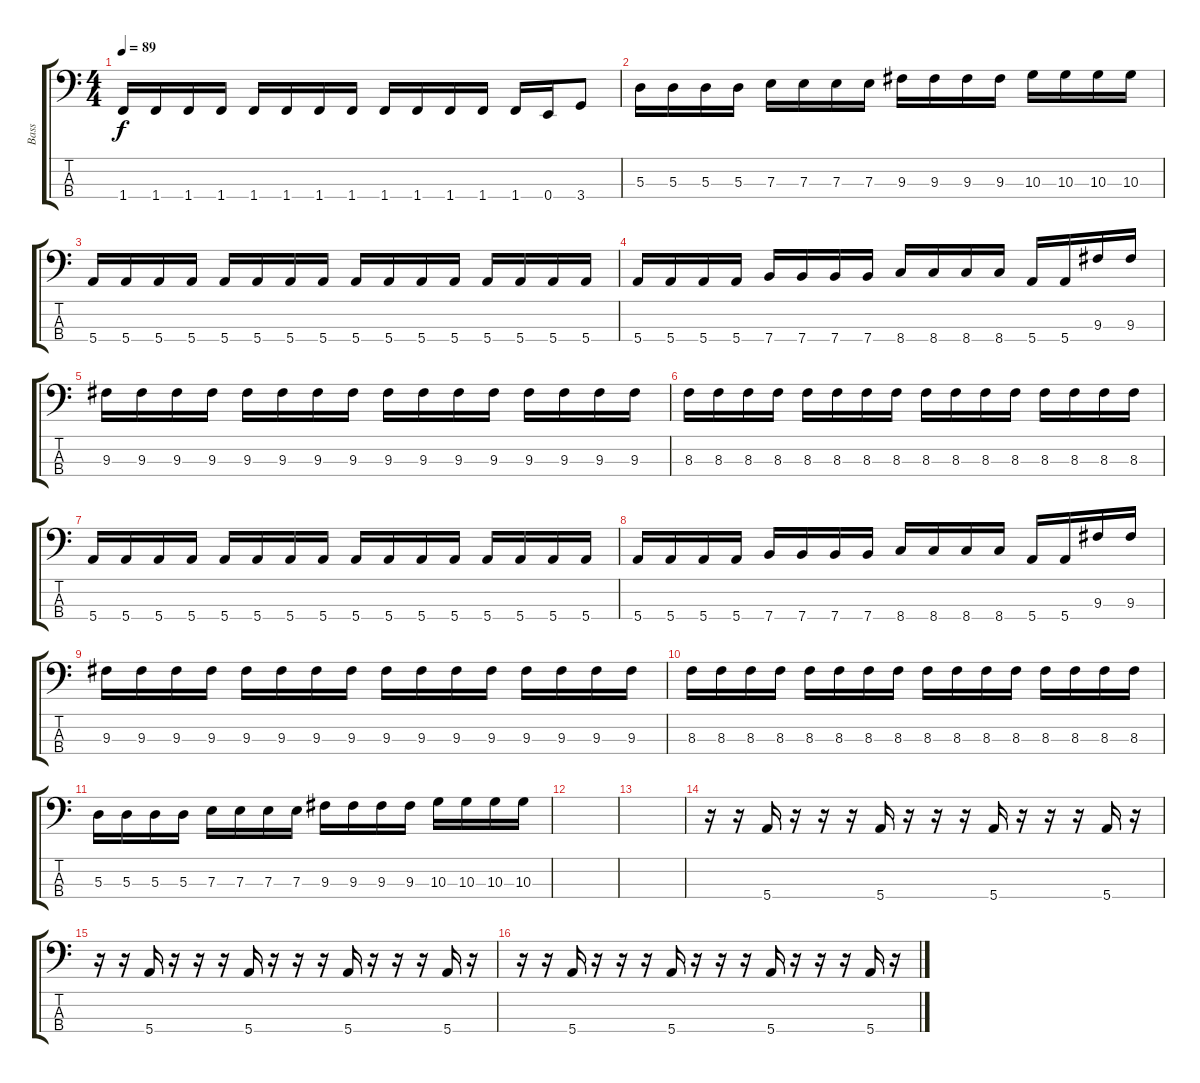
\track ("Bass" "Bass") {instrument electricbassfinger}
\staff {score tabs}
\tuning (G2 D2 A1 E1) {hide}
\ts (4 4)
\tempo 89
\clef f4
\ks c
1.4.16{dy f} 1.4.16 1.4.16 1.4.16 1.4.16 1.4.16 1.4.16 1.4.16 1.4.16 1.4.16 1.4.16 1.4.16 1.4.16 0.4.16 3.4.8 |
5.3.16 5.3.16 5.3.16 5.3.16 7.3.16 7.3.16 7.3.16 7.3.16 9.3.16 9.3.16 9.3.16 9.3.16 10.3.16 10.3.16 10.3.16 10.3.16 |
5.4.16 5.4.16 5.4.16 5.4.16 5.4.16 5.4.16 5.4.16 5.4.16 5.4.16 5.4.16 5.4.16 5.4.16 5.4.16 5.4.16 5.4.16 5.4.16 |
5.4.16 5.4.16 5.4.16 5.4.16 7.4.16 7.4.16 7.4.16 7.4.16 8.4.16 8.4.16 8.4.16 8.4.16 5.4.16 5.4.16 9.3.16 9.3.16 |
9.3.16 9.3.16 9.3.16 9.3.16 9.3.16 9.3.16 9.3.16 9.3.16 9.3.16 9.3.16 9.3.16 9.3.16 9.3.16 9.3.16 9.3.16 9.3.16 |
8.3.16 8.3.16 8.3.16 8.3.16 8.3.16 8.3.16 8.3.16 8.3.16 8.3.16 8.3.16 8.3.16 8.3.16 8.3.16 8.3.16 8.3.16 8.3.16 |
5.4.16 5.4.16 5.4.16 5.4.16 5.4.16 5.4.16 5.4.16 5.4.16 5.4.16 5.4.16 5.4.16 5.4.16 5.4.16 5.4.16 5.4.16 5.4.16 |
5.4.16 5.4.16 5.4.16 5.4.16 7.4.16 7.4.16 7.4.16 7.4.16 8.4.16 8.4.16 8.4.16 8.4.16 5.4.16 5.4.16 9.3.16 9.3.16 |
9.3.16 9.3.16 9.3.16 9.3.16 9.3.16 9.3.16 9.3.16 9.3.16 9.3.16 9.3.16 9.3.16 9.3.16 9.3.16 9.3.16 9.3.16 9.3.16 |
8.3.16 8.3.16 8.3.16 8.3.16 8.3.16 8.3.16 8.3.16 8.3.16 8.3.16 8.3.16 8.3.16 8.3.16 8.3.16 8.3.16 8.3.16 8.3.16 |
5.3.16 5.3.16 5.3.16 5.3.16 7.3.16 7.3.16 7.3.16 7.3.16 9.3.16 9.3.16 9.3.16 9.3.16 10.3.16 10.3.16 10.3.16 10.3.16 |
|
|
r.16 r.16 5.4.16 r.16 r.16 r.16 5.4.16 r.16 r.16 r.16 5.4.16 r.16 r.16 r.16 5.4.16 r.16 |
r.16 r.16 5.4.16 r.16 r.16 r.16 5.4.16 r.16 r.16 r.16 5.4.16 r.16 r.16 r.16 5.4.16 r.16 |
r.16 r.16 5.4.16 r.16 r.16 r.16 5.4.16 r.16 r.16 r.16 5.4.16 r.16 r.16 r.16 5.4.16 r.16
